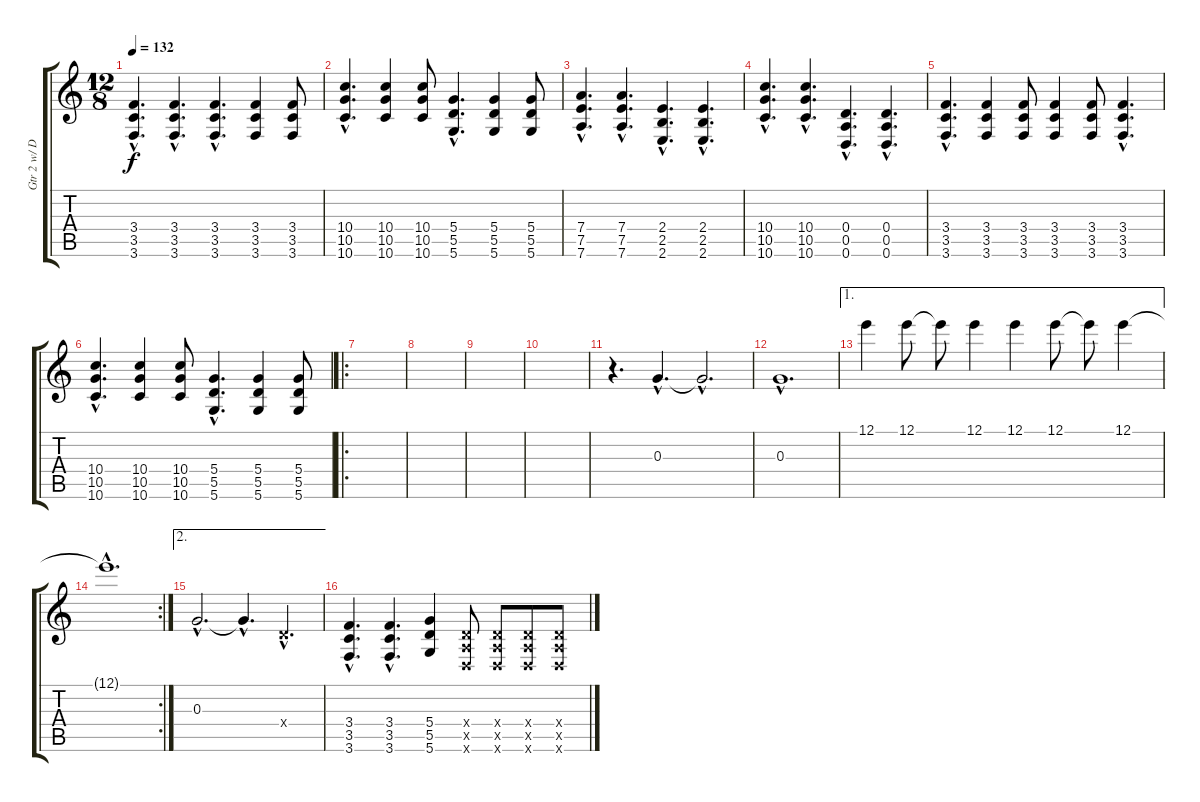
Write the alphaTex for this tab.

\track ("Gtr 2 w/ Dist." "Gtr 2 w/ D") {instrument distortionguitar}
\staff {score tabs}
\tuning (E4 B3 G3 D3 A2 D2) {hide}
\ts (12 8)
\tempo 132
\clef g2
\ks c
(3.4{hac} 3.5{hac} 3.6{hac}).4{d dy f} (3.4{hac} 3.5{hac} 3.6{hac}).4{d} (3.4{hac} 3.5{hac} 3.6{hac}).4{d} (3.4 3.5 3.6).4 (3.4 3.5 3.6).8 |
(10.4{hac} 10.5{hac} 10.6{hac}).4{d} (10.4 10.5 10.6).4 (10.4 10.5 10.6).8 (5.4{hac} 5.5{hac} 5.6{hac}).4{d} (5.4 5.5 5.6).4 (5.4 5.5 5.6).8 |
(7.4{hac} 7.5{hac} 7.6{hac}).4{d} (7.4{hac} 7.5{hac} 7.6{hac}).4{d} (2.4{hac} 2.5{hac} 2.6{hac}).4{d} (2.4{hac} 2.5{hac} 2.6{hac}).4{d} |
(10.4{hac} 10.5{hac} 10.6{hac}).4{d} (10.4{hac} 10.5{hac} 10.6{hac}).4{d} (0.4{hac} 0.5{hac} 0.6{hac}).4{d} (0.4{hac} 0.5{hac} 0.6{hac}).4{d} |
(3.4{hac} 3.5{hac} 3.6{hac}).4{d} (3.4 3.5 3.6).4 (3.4 3.5 3.6).8 (3.4 3.5 3.6).4 (3.4 3.5 3.6).8 (3.4{hac} 3.5{hac} 3.6{hac}).4{d} |
(10.4{hac} 10.5{hac} 10.6{hac}).4{d} (10.4 10.5 10.6).4 (10.4 10.5 10.6).8 (5.4{hac} 5.5{hac} 5.6{hac}).4{d} (5.4 5.5 5.6).4 (5.4 5.5 5.6).8 |
\ro
|
|
|
|
r.4{d} 0.3{hac}.4{d} 0.3{hac t}.2{d} |
0.3{hac}.1{d} |
\ae 1
12.1.4 12.1.8 12.1{t}.8 12.1.4 12.1.4 12.1.8 12.1{t}.8 12.1.4 |
\rc 2
12.1{hac t}.1{d} |
\ae 2
0.3{hac}.2{d} 0.3{hac t}.4{d} 0.4{hac x}.4{d} |
(3.4{hac} 3.5{hac} 3.6{hac}).4{d} (3.4{hac} 3.5{hac} 3.6{hac}).4{d} (5.4 5.5 5.6).4 (0.4{x} 0.5{x} 0.6{x}).8 (0.4{x} 0.5{x} 0.6{x}).8 (0.4{x} 0.5{x} 0.6{x}).8 (0.4{x} 0.5{x} 0.6{x}).8
